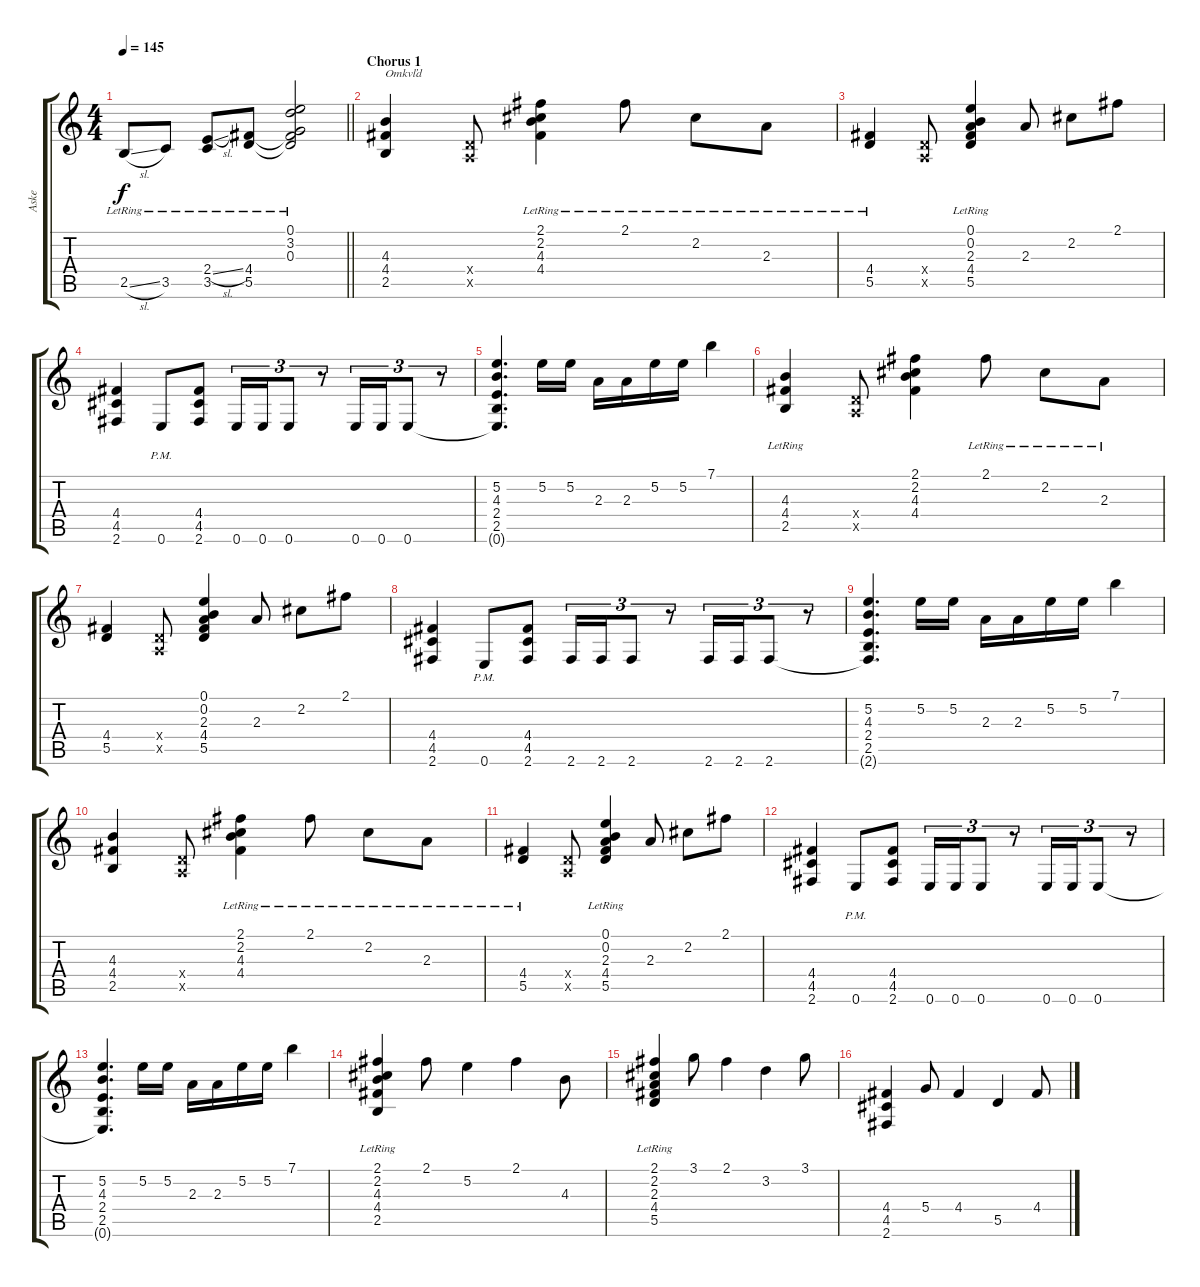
\track ("Aske" "Aske") {instrument acousticguitarsteel}
\staff {score tabs}
\tuning (E4 B3 G3 D3 A2 E2) {hide}
\ts (4 4)
\tempo 145
\clef g2
\barLineRight lightlight
\ks c
2.5{sl lr}.8{dy f} 3.5{lr}.8 (2.4{sl lr} 3.5).8 (4.4{lr} 5.5{lr}).8 (0.1 3.2{lr} 0.3{lr} 4.4{t} 5.5{t}).2 |
\section ("" "Chorus 1")
(4.3 4.4 2.5).4{txt "Omkvľd" instrument distortionguitar} (0.4{x} 0.5{x}).8 (2.1 2.2 4.3 4.4{lr}).4 2.1{lr}.8 2.2{lr}.8 2.3{lr}.8 |
(4.4 5.5{lr}).4 (0.4{x} 0.5{x}).8 (0.1{lr} 0.2{lr} 2.3{lr} 4.4{lr} 5.5{lr}).4 2.3.8 2.2.8 2.1.8 |
(4.4 4.5 2.6).4 0.6{pm}.8 (4.4 4.5 2.6).8 0.6.16{tu (3 2)} 0.6.16{tu (3 2)} 0.6.8{tu (3 2)} r.8{tu (3 2)} 0.6.16{tu (3 2)} 0.6.16{tu (3 2)} 0.6.8{tu (3 2)} r.8{tu (3 2)} |
(5.2 4.3 2.4 2.5 0.6{t}).4{d} 5.2.16 5.2.16 2.3.16 2.3.16 5.2.16 5.2.16 7.1.4 |
(4.3 4.4{lr} 2.5{lr}).4{instrument distortionguitar} (0.4{x} 0.5{x}).8 (2.1 2.2 4.3 4.4).4 2.1{lr}.8 2.2{lr}.8 2.3{lr}.8 |
(4.4 5.5).4 (0.4{x} 0.5{x}).8 (0.1 0.2 2.3 4.4 5.5).4 2.3.8 2.2.8 2.1.8 |
(4.4 4.5 2.6).4 0.6{pm}.8 (4.4 4.5 2.6).8 2.6.16{tu (3 2)} 2.6.16{tu (3 2)} 2.6.8{tu (3 2)} r.8{tu (3 2)} 2.6.16{tu (3 2)} 2.6.16{tu (3 2)} 2.6.8{tu (3 2)} r.8{tu (3 2)} |
(5.2 4.3 2.4 2.5 2.6{t}).4{d} 5.2.16 5.2.16 2.3.16 2.3.16 5.2.16 5.2.16 7.1.4 |
(4.3 4.4 2.5).4{instrument distortionguitar} (0.4{x} 0.5{x}).8 (2.1 2.2 4.3 4.4{lr}).4 2.1{lr}.8 2.2{lr}.8 2.3{lr}.8 |
(4.4 5.5{lr}).4 (0.4{x} 0.5{x}).8 (0.1{lr} 0.2{lr} 2.3{lr} 4.4{lr} 5.5{lr}).4 2.3.8 2.2.8 2.1.8 |
(4.4 4.5 2.6).4 0.6{pm}.8 (4.4 4.5 2.6).8 0.6.16{tu (3 2)} 0.6.16{tu (3 2)} 0.6.8{tu (3 2)} r.8{tu (3 2)} 0.6.16{tu (3 2)} 0.6.16{tu (3 2)} 0.6.8{tu (3 2)} r.8{tu (3 2)} |
(5.2 4.3 2.4 2.5 0.6{t}).4{d} 5.2.16 5.2.16 2.3.16 2.3.16 5.2.16 5.2.16 7.1.4 |
(2.1 2.2{lr} 4.3 4.4 2.5).4{instrument distortionguitar} 2.1.8 5.2.4 2.1.4 4.3.8 |
(2.1{lr} 2.2{lr} 2.3{lr} 4.4{lr} 5.5{lr}).4 3.1.8 2.1.4 3.2.4 3.1.8 |
(4.4 4.5 2.6).4 5.4.8 4.4.4 5.5.4 4.4.8
